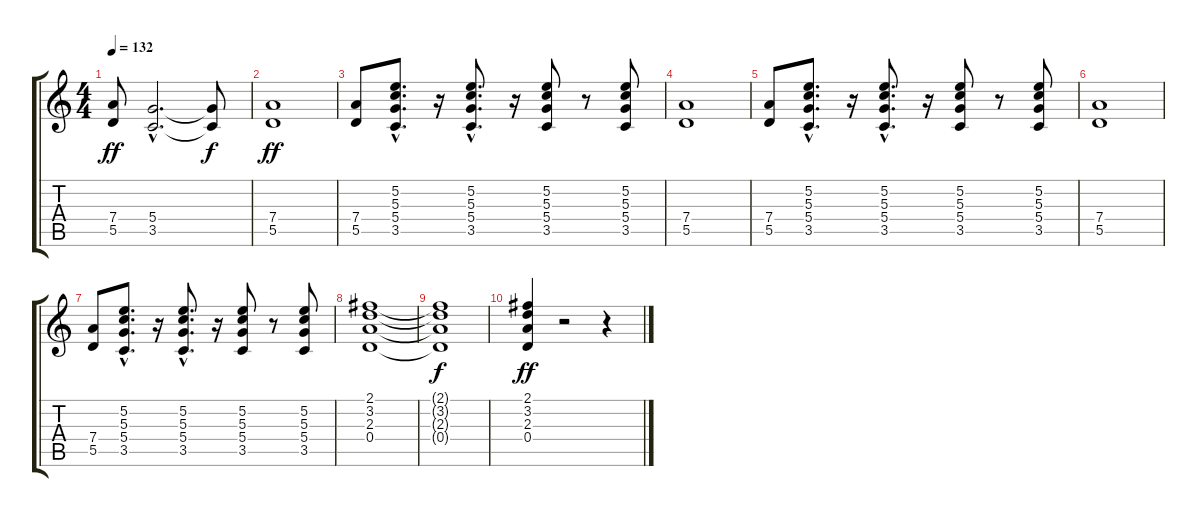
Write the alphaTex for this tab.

\track "" {instrument distortionguitar}
\staff {score tabs}
\tuning (E4 B3 G3 D3 A2 E2) {hide}
\ts (4 4)
\tempo 132
\clef g2
\ks c
(7.4 5.5).8{dy ff} (5.4{hac} 3.5{hac}).2{d} (5.4{t} 3.5{t}).8{dy f} |
(7.4 5.5).1{dy ff} |
(7.4 5.5).8 (5.2{hac} 5.3{hac} 5.4{hac} 3.5{hac}).8{d} r.16 (5.2{hac} 5.3{hac} 5.4{hac} 3.5{hac}).8{d} r.16 (5.2 5.3 5.4 3.5).8 r.8 (5.2 5.3 5.4 3.5).8 |
(7.4 5.5).1 |
(7.4 5.5).8 (5.2{hac} 5.3{hac} 5.4{hac} 3.5{hac}).8{d} r.16 (5.2{hac} 5.3{hac} 5.4{hac} 3.5{hac}).8{d} r.16 (5.2 5.3 5.4 3.5).8 r.8 (5.2 5.3 5.4 3.5).8 |
(7.4 5.5).1 |
(7.4 5.5).8 (5.2{hac} 5.3{hac} 5.4{hac} 3.5{hac}).8{d} r.16 (5.2{hac} 5.3{hac} 5.4{hac} 3.5{hac}).8{d} r.16 (5.2 5.3 5.4 3.5).8 r.8 (5.2 5.3 5.4 3.5).8 |
(2.1 3.2 2.3 0.4).1 |
(2.1{t} 3.2{t} 2.3{t} 0.4{t}).1{dy f} |
(2.1 3.2 2.3 0.4).4{dy ff} r.2 r.4
